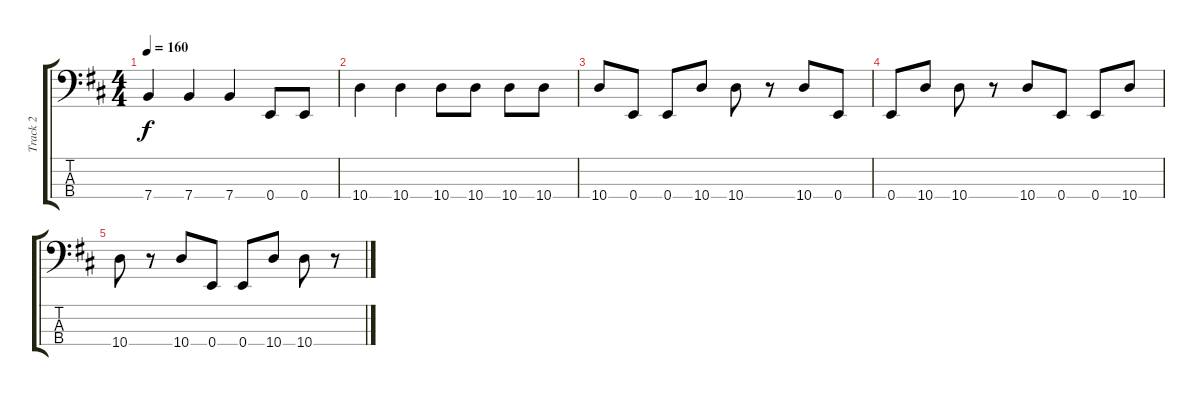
\track ("Track 2" "Track 2") {instrument electricbassfinger}
\staff {score tabs}
\tuning (G2 D2 A1 E1) {hide}
\ts (4 4)
\tempo 160
\clef f4
\ks d
7.4.4{dy f} 7.4.4 7.4.4 0.4.8 0.4.8 |
10.4.4 10.4.4 10.4.8 10.4.8 10.4.8 10.4.8 |
10.4.8 0.4.8 0.4.8 10.4.8 10.4.8 r.8 10.4.8 0.4.8 |
0.4.8 10.4.8 10.4.8 r.8 10.4.8 0.4.8 0.4.8 10.4.8 |
10.4.8 r.8 10.4.8 0.4.8 0.4.8 10.4.8 10.4.8 r.8
